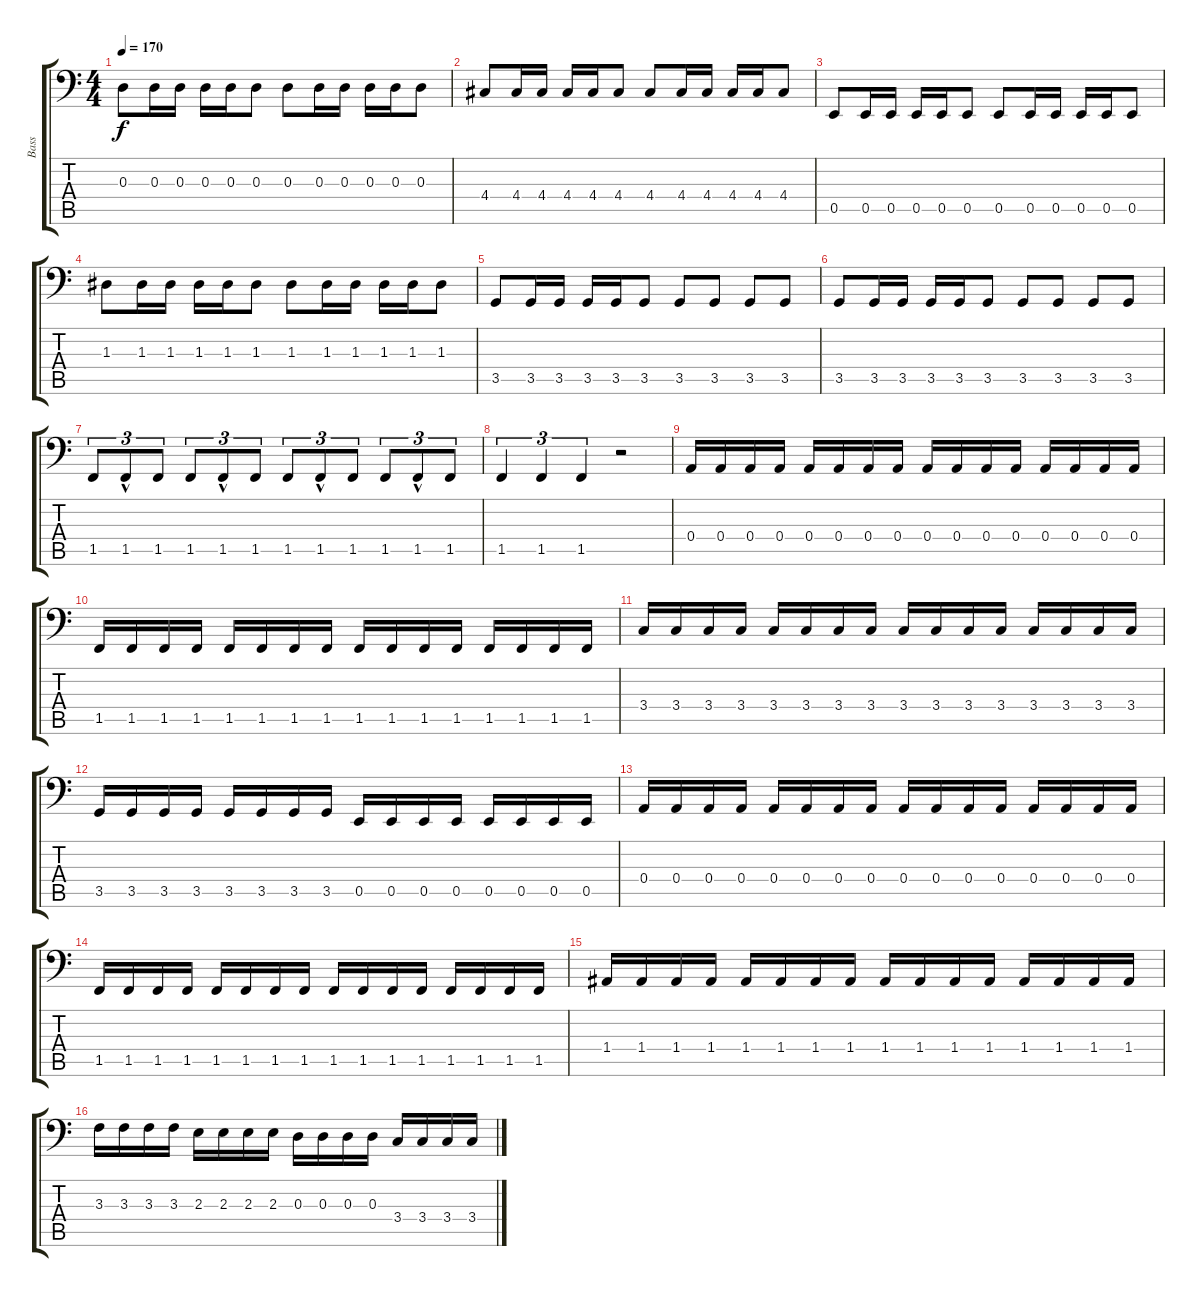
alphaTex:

\track ("Bass" "Bass") {instrument electricbasspick}
\staff {score tabs}
\tuning (C3 G2 D2 A1 E1 B0) {hide}
\ts (4 4)
\tempo 170
\clef f4
\ks c
0.3.8{dy f} 0.3.16 0.3.16 0.3.16 0.3.16 0.3.8 0.3.8 0.3.16 0.3.16 0.3.16 0.3.16 0.3.8 |
4.4.8 4.4.16 4.4.16 4.4.16 4.4.16 4.4.8 4.4.8 4.4.16 4.4.16 4.4.16 4.4.16 4.4.8 |
0.5.8 0.5.16 0.5.16 0.5.16 0.5.16 0.5.8 0.5.8 0.5.16 0.5.16 0.5.16 0.5.16 0.5.8 |
1.3.8 1.3.16 1.3.16 1.3.16 1.3.16 1.3.8 1.3.8 1.3.16 1.3.16 1.3.16 1.3.16 1.3.8 |
3.5.8 3.5.16 3.5.16 3.5.16 3.5.16 3.5.8 3.5.8 3.5.8 3.5.8 3.5.8 |
3.5.8 3.5.16 3.5.16 3.5.16 3.5.16 3.5.8 3.5.8 3.5.8 3.5.8 3.5.8 |
1.5.8{tu (3 2)} 1.5{hac}.8{tu (3 2)} 1.5.8{tu (3 2)} 1.5.8{tu (3 2)} 1.5{hac}.8{tu (3 2)} 1.5.8{tu (3 2)} 1.5.8{tu (3 2)} 1.5{hac}.8{tu (3 2)} 1.5.8{tu (3 2)} 1.5.8{tu (3 2)} 1.5{hac}.8{tu (3 2)} 1.5.8{tu (3 2)} |
1.5.4{tu (3 2)} 1.5.4{tu (3 2)} 1.5.4{tu (3 2)} r.2 |
0.4.16 0.4.16 0.4.16 0.4.16 0.4.16 0.4.16 0.4.16 0.4.16 0.4.16 0.4.16 0.4.16 0.4.16 0.4.16 0.4.16 0.4.16 0.4.16 |
1.5.16 1.5.16 1.5.16 1.5.16 1.5.16 1.5.16 1.5.16 1.5.16 1.5.16 1.5.16 1.5.16 1.5.16 1.5.16 1.5.16 1.5.16 1.5.16 |
3.4.16 3.4.16 3.4.16 3.4.16 3.4.16 3.4.16 3.4.16 3.4.16 3.4.16 3.4.16 3.4.16 3.4.16 3.4.16 3.4.16 3.4.16 3.4.16 |
3.5.16 3.5.16 3.5.16 3.5.16 3.5.16 3.5.16 3.5.16 3.5.16 0.5.16 0.5.16 0.5.16 0.5.16 0.5.16 0.5.16 0.5.16 0.5.16 |
0.4.16 0.4.16 0.4.16 0.4.16 0.4.16 0.4.16 0.4.16 0.4.16 0.4.16 0.4.16 0.4.16 0.4.16 0.4.16 0.4.16 0.4.16 0.4.16 |
1.5.16 1.5.16 1.5.16 1.5.16 1.5.16 1.5.16 1.5.16 1.5.16 1.5.16 1.5.16 1.5.16 1.5.16 1.5.16 1.5.16 1.5.16 1.5.16 |
1.4.16 1.4.16 1.4.16 1.4.16 1.4.16 1.4.16 1.4.16 1.4.16 1.4.16 1.4.16 1.4.16 1.4.16 1.4.16 1.4.16 1.4.16 1.4.16 |
3.3.16 3.3.16 3.3.16 3.3.16 2.3.16 2.3.16 2.3.16 2.3.16 0.3.16 0.3.16 0.3.16 0.3.16 3.4.16 3.4.16 3.4.16 3.4.16
